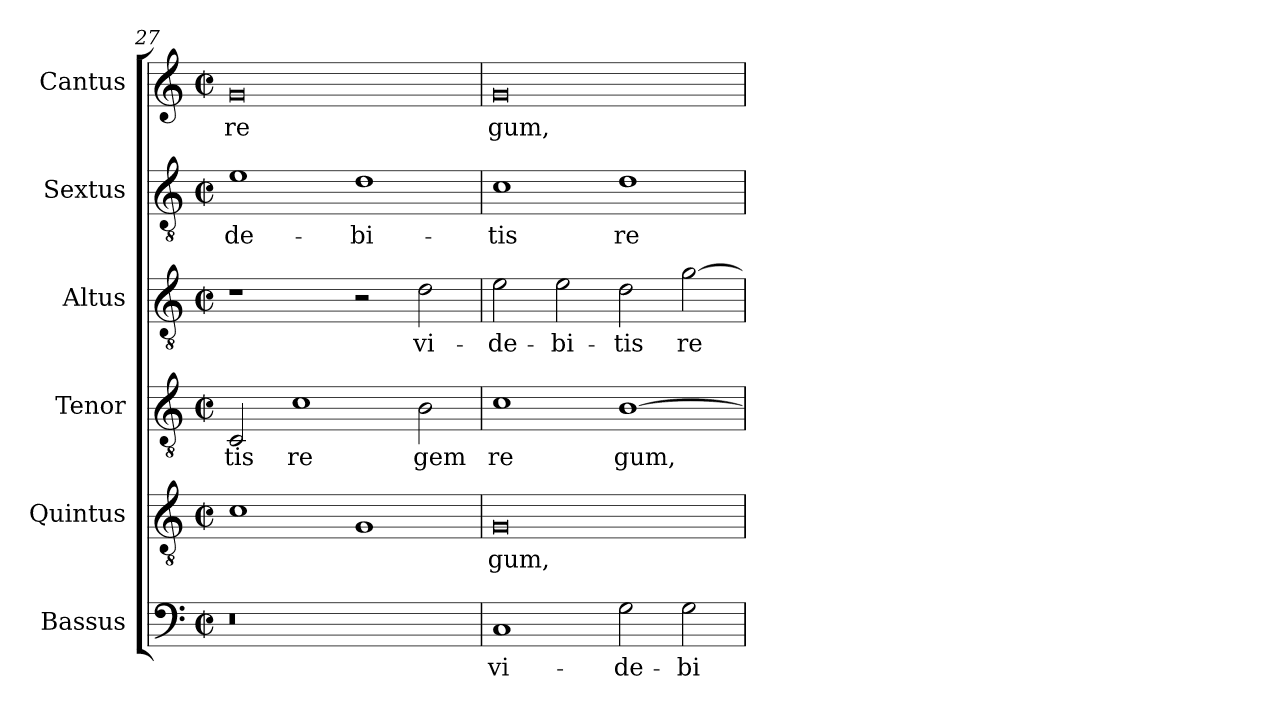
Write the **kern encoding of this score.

**kern	**text	**kern	**text	**kern	**text	**kern	**text	**kern	**text	**kern	**text
*part6	*part6	*part5	*part5	*part4	*part4	*part3	*part3	*part2	*part2	*part1	*part1
*staff6	*staff6	*staff5	*staff5	*staff4	*staff4	*staff3	*staff3	*staff2	*staff2	*staff1	*staff1
*I"Bassus	*	*I"Quintus	*	*I"Tenor	*	*I"Altus	*	*I"Sextus	*	*I"Cantus	*
!!LO:LB:g=z
*clefF4	*	*clefGv2	*	*clefGv2	*	*clefGv2	*	*clefGv2	*	*clefG2	*
*M2/2	*	*M2/2	*	*M2/2	*	*M2/2	*	*M2/2	*	*M2/2	*
*met(c|)	*	*met(c|)	*	*met(c|)	*	*met(c|)	*	*met(c|)	*	*met(c|)	*
=27	=27	=27	=27	=27	=27	=27	=27	=27	=27	=27	=27
!	!	!	!	!	!LO:LY:b:cj	!	!	!	!LO:LY:b:cj	!	!LO:LY:b:cj
0r	.	1c	.	2C/	tis	1r	.	1e	de-	0g	re
!	!	!	!	!	!LO:LY:b:cj	!	!	!	!	!	!
.	.	.	.	1c	re	.	.	.	.	.	.
!	!	!	!	!	!	!	!	!	!LO:LY:b:cj	!	!
.	.	1G	.	.	.	2r	.	1d	-bi-	.	.
!	!	!	!	!	!LO:LY:b:cj	!	!LO:LY:b:cj	!	!	!	!
.	.	.	.	2B\	gem	2d\	vi-	.	.	.	.
=28	=28	=28	=28	=28	=28	=28	=28	=28	=28	=28	=28
!	!LO:LY:b:cj	!	!LO:LY:b:cj	!	!LO:LY:b:cj	!	!LO:LY:b:cj	!	!LO:LY:b:cj	!	!LO:LY:b:cj
1C	vi-	0G	gum,	1c	re	2e\	-de-	1c	-tis	0g	gum,
!	!	!	!	!	!	!	!LO:LY:b:cj	!	!	!	!
.	.	.	.	.	.	2e\	-bi-	.	.	.	.
!	!LO:LY:b:cj	!	!	!	!LO:LY:b	!	!LO:LY:b:cj	!	!LO:LY:b:cj	!	!
2G\	-de-	.	.	[>1B	gum,	2d\	-tis	1d	re-	.	.
!	!LO:LY:b:cj	!	!	!	!	!	!LO:LY:b:cj	!	!	!	!
2G\	-bi-	.	.	.	.	[>2g\	re-	.	.	.	.
=	=	=	=	=	=	=	=	=	=	=	=
*-	*-	*-	*-	*-	*-	*-	*-	*-	*-	*-	*-
